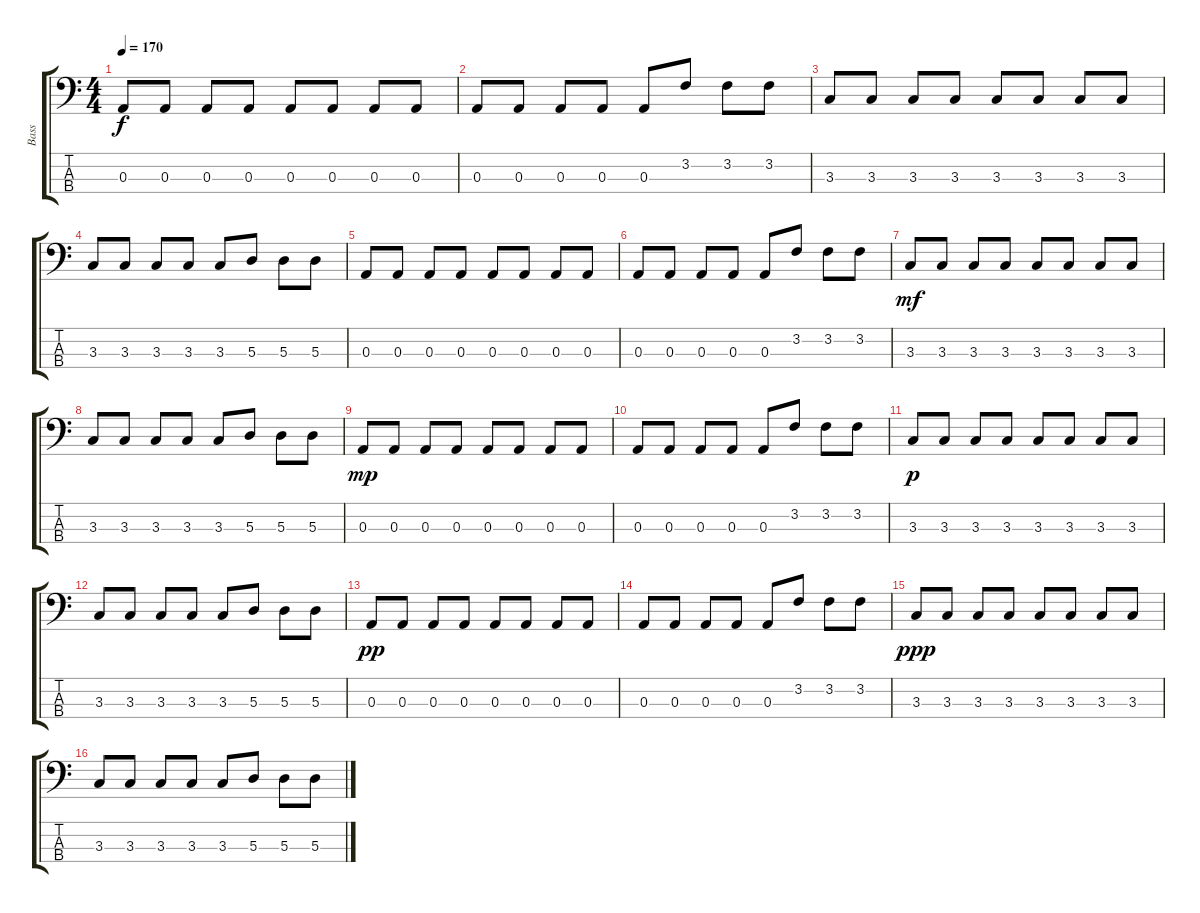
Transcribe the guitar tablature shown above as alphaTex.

\track ("Bass" "Bass") {instrument electricbassfinger}
\staff {score tabs}
\tuning (G2 D2 A1 E1) {hide}
\ts (4 4)
\tempo 170
\clef f4
\ks c
0.3.8{dy f} 0.3.8 0.3.8 0.3.8 0.3.8 0.3.8 0.3.8 0.3.8 |
0.3.8 0.3.8 0.3.8 0.3.8 0.3.8 3.2.8 3.2.8 3.2.8 |
3.3.8 3.3.8 3.3.8 3.3.8 3.3.8 3.3.8 3.3.8 3.3.8 |
3.3.8 3.3.8 3.3.8 3.3.8 3.3.8 5.3.8 5.3.8 5.3.8 |
0.3.8 0.3.8 0.3.8 0.3.8 0.3.8 0.3.8 0.3.8 0.3.8 |
0.3.8 0.3.8 0.3.8 0.3.8 0.3.8 3.2.8 3.2.8 3.2.8 |
3.3.8{dy mf} 3.3.8 3.3.8 3.3.8 3.3.8 3.3.8 3.3.8 3.3.8 |
3.3.8 3.3.8 3.3.8 3.3.8 3.3.8 5.3.8 5.3.8 5.3.8 |
0.3.8{dy mp} 0.3.8 0.3.8 0.3.8 0.3.8 0.3.8 0.3.8 0.3.8 |
0.3.8 0.3.8 0.3.8 0.3.8 0.3.8 3.2.8 3.2.8 3.2.8 |
3.3.8{dy p} 3.3.8 3.3.8 3.3.8 3.3.8 3.3.8 3.3.8 3.3.8 |
3.3.8 3.3.8 3.3.8 3.3.8 3.3.8 5.3.8 5.3.8 5.3.8 |
0.3.8{dy pp} 0.3.8 0.3.8 0.3.8 0.3.8 0.3.8 0.3.8 0.3.8 |
0.3.8 0.3.8 0.3.8 0.3.8 0.3.8 3.2.8 3.2.8 3.2.8 |
3.3.8{dy ppp} 3.3.8 3.3.8 3.3.8 3.3.8 3.3.8 3.3.8 3.3.8 |
3.3.8 3.3.8 3.3.8 3.3.8 3.3.8 5.3.8 5.3.8 5.3.8
